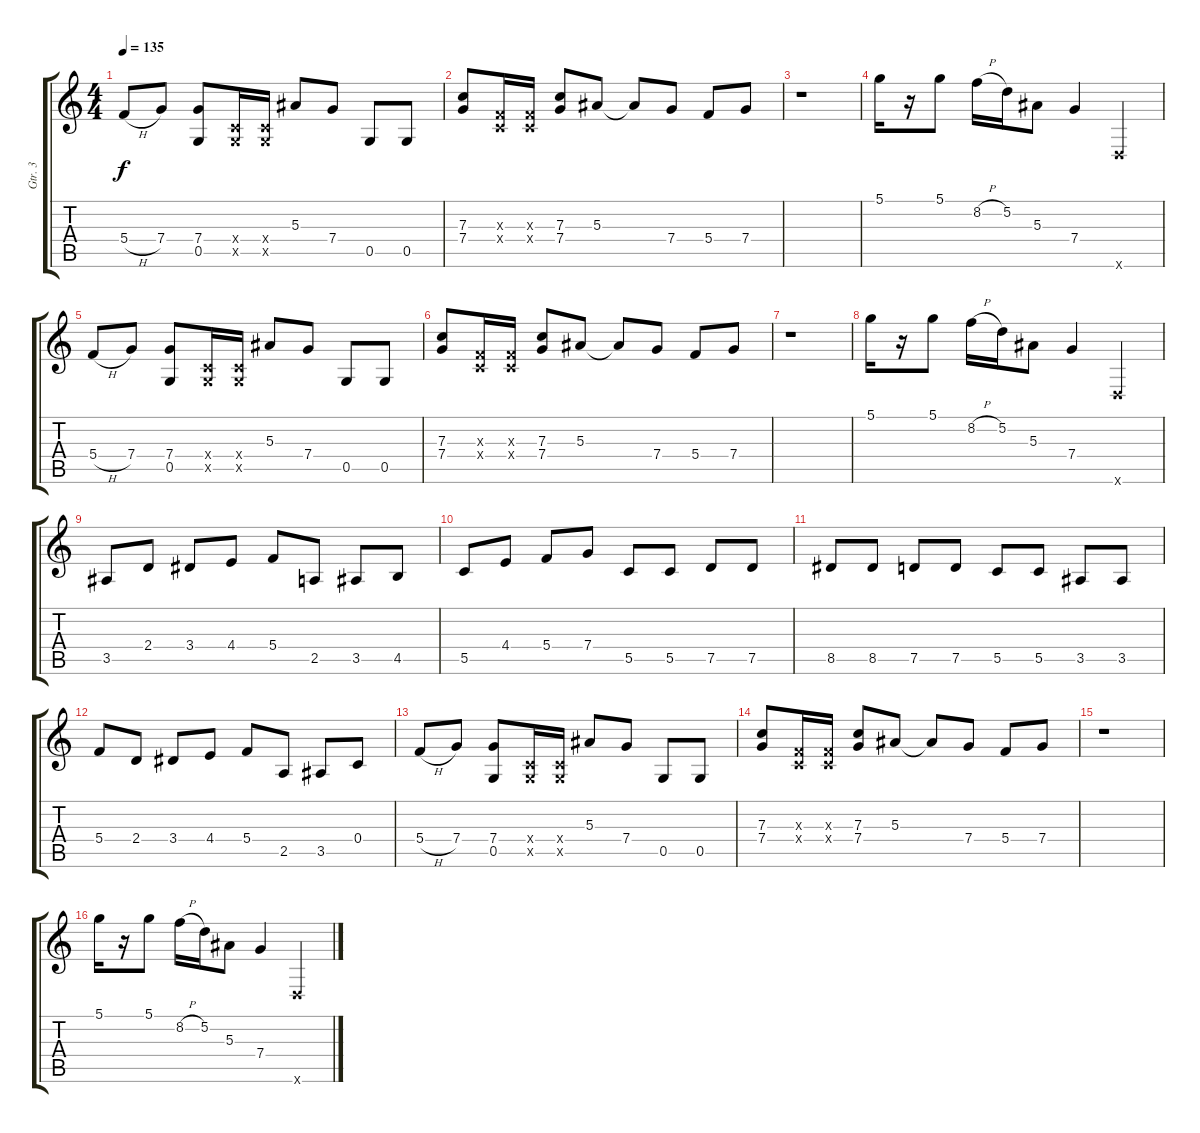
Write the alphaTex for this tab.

\track ("Gtr. 3" "Gtr. 3") {instrument distortionguitar}
\staff {score tabs}
\tuning (D4 A3 F3 C3 G2 D2) {hide}
\ts (4 4)
\tempo 135
\clef g2
\ks c
5.4{h}.8{dy f} 7.4.8 (7.4 0.5).8 (0.4{x} 0.5{x}).16 (0.4{x} 0.5{x}).16 5.3.8 7.4.8 0.5.8 0.5.8 |
(7.3 7.4).8 (0.3{x} 0.4{x}).16 (0.3{x} 0.4{x}).16 (7.3 7.4).8 5.3.8 5.3{t}.8 7.4.8 5.4.8 7.4.8 |
r.1 |
5.1.16 r.16 5.1.8 8.2{h}.16 5.2.16 5.3.8 7.4.4 0.6{x}.4 |
5.4{h}.8 7.4.8 (7.4 0.5).8 (0.4{x} 0.5{x}).16 (0.4{x} 0.5{x}).16 5.3.8 7.4.8 0.5.8 0.5.8 |
(7.3 7.4).8 (0.3{x} 0.4{x}).16 (0.3{x} 0.4{x}).16 (7.3 7.4).8 5.3.8 5.3{t}.8 7.4.8 5.4.8 7.4.8 |
r.1 |
5.1.16 r.16 5.1.8 8.2{h}.16 5.2.16 5.3.8 7.4.4 0.6{x}.4 |
3.5.8 2.4.8 3.4.8 4.4.8 5.4.8 2.5.8 3.5.8 4.5.8 |
5.5.8 4.4.8 5.4.8 7.4.8 5.5.8 5.5.8 7.5.8 7.5.8 |
8.5.8 8.5.8 7.5.8 7.5.8 5.5.8 5.5.8 3.5.8 3.5.8 |
5.4.8 2.4.8 3.4.8 4.4.8 5.4.8 2.5.8 3.5.8 0.4.8 |
5.4{h}.8 7.4.8 (7.4 0.5).8 (0.4{x} 0.5{x}).16 (0.4{x} 0.5{x}).16 5.3.8 7.4.8 0.5.8 0.5.8 |
(7.3 7.4).8 (0.3{x} 0.4{x}).16 (0.3{x} 0.4{x}).16 (7.3 7.4).8 5.3.8 5.3{t}.8 7.4.8 5.4.8 7.4.8 |
r.1 |
5.1.16 r.16 5.1.8 8.2{h}.16 5.2.16 5.3.8 7.4.4 0.6{x}.4
